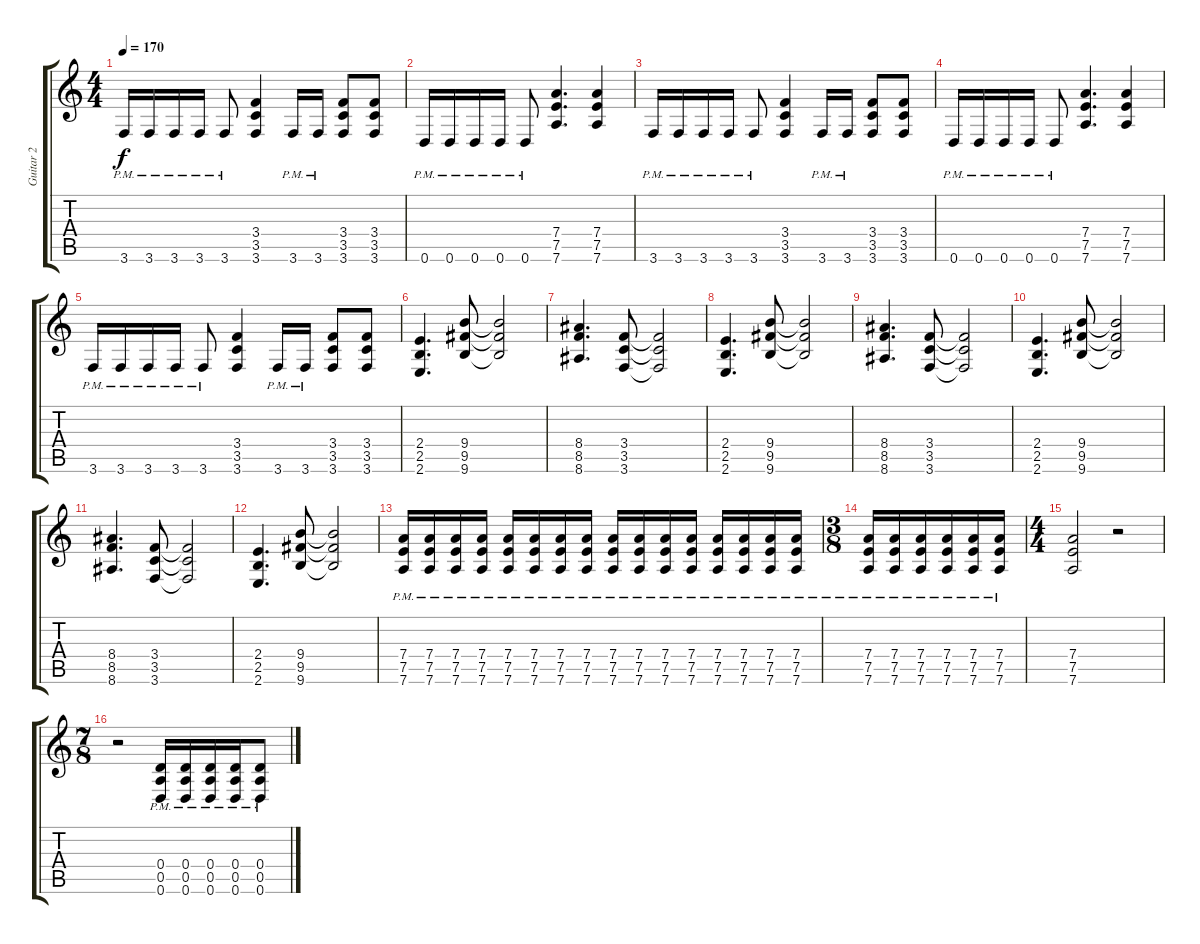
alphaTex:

\track ("Guitar 2" "Guitar 2") {instrument distortionguitar}
\staff {score tabs}
\tuning (E4 B3 G3 D3 A2 D2) {hide}
\ts (4 4)
\tempo 170
\clef g2
\ks c
3.6{pm}.16{dy f} 3.6{pm}.16 3.6{pm}.16 3.6{pm}.16 3.6{pm}.8 (3.4 3.5 3.6).4 3.6{pm}.16 3.6{pm}.16 (3.4 3.5 3.6).8 (3.4 3.5 3.6).8 |
0.6{pm}.16 0.6{pm}.16 0.6{pm}.16 0.6{pm}.16 0.6{pm}.8 (7.4 7.5 7.6).4{d} (7.4 7.5 7.6).4 |
3.6{pm}.16 3.6{pm}.16 3.6{pm}.16 3.6{pm}.16 3.6{pm}.8 (3.4 3.5 3.6).4 3.6{pm}.16 3.6{pm}.16 (3.4 3.5 3.6).8 (3.4 3.5 3.6).8 |
0.6{pm}.16 0.6{pm}.16 0.6{pm}.16 0.6{pm}.16 0.6{pm}.8 (7.4 7.5 7.6).4{d} (7.4 7.5 7.6).4 |
3.6{pm}.16 3.6{pm}.16 3.6{pm}.16 3.6{pm}.16 3.6{pm}.8 (3.4 3.5 3.6).4 3.6{pm}.16 3.6{pm}.16 (3.4 3.5 3.6).8 (3.4 3.5 3.6).8 |
(2.4 2.5 2.6).4{d} (9.4 9.5 9.6).8 (9.4{t} 9.5{t} 9.6{t}).2 |
(8.4 8.5 8.6).4{d} (3.4 3.5 3.6).8 (3.4{t} 3.5{t} 3.6{t}).2 |
(2.4 2.5 2.6).4{d} (9.4 9.5 9.6).8 (9.4{t} 9.5{t} 9.6{t}).2 |
(8.4 8.5 8.6).4{d} (3.4 3.5 3.6).8 (3.4{t} 3.5{t} 3.6{t}).2 |
(2.4 2.5 2.6).4{d} (9.4 9.5 9.6).8 (9.4{t} 9.5{t} 9.6{t}).2 |
(8.4 8.5 8.6).4{d} (3.4 3.5 3.6).8 (3.4{t} 3.5{t} 3.6{t}).2 |
(2.4 2.5 2.6).4{d} (9.4 9.5 9.6).8 (9.4{t} 9.5{t} 9.6{t}).2 |
(7.4{pm} 7.5{pm} 7.6{pm}).16 (7.4{pm} 7.5{pm} 7.6{pm}).16 (7.4{pm} 7.5{pm} 7.6{pm}).16 (7.4{pm} 7.5{pm} 7.6{pm}).16 (7.4{pm} 7.5{pm} 7.6{pm}).16 (7.4{pm} 7.5{pm} 7.6{pm}).16 (7.4{pm} 7.5{pm} 7.6{pm}).16 (7.4{pm} 7.5{pm} 7.6{pm}).16 (7.4{pm} 7.5{pm} 7.6{pm}).16 (7.4{pm} 7.5{pm} 7.6{pm}).16 (7.4{pm} 7.5{pm} 7.6{pm}).16 (7.4{pm} 7.5{pm} 7.6{pm}).16 (7.4{pm} 7.5{pm} 7.6{pm}).16 (7.4{pm} 7.5{pm} 7.6{pm}).16 (7.4{pm} 7.5{pm} 7.6{pm}).16 (7.4{pm} 7.5{pm} 7.6{pm}).16 |
\ts (3 8)
(7.4{pm} 7.5{pm} 7.6{pm}).16 (7.4{pm} 7.5{pm} 7.6{pm}).16 (7.4{pm} 7.5{pm} 7.6{pm}).16 (7.4{pm} 7.5{pm} 7.6{pm}).16 (7.4{pm} 7.5{pm} 7.6{pm}).16 (7.4{pm} 7.5{pm} 7.6{pm}).16 |
\ts (4 4)
(7.4 7.5 7.6).2 r.2 |
\ts (7 8)
r.2 (0.4{pm} 0.5{pm} 0.6{pm}).16 (0.4{pm} 0.5{pm} 0.6{pm}).16 (0.4{pm} 0.5{pm} 0.6{pm}).16 (0.4{pm} 0.5{pm} 0.6{pm}).16 (0.4{pm} 0.5{pm} 0.6{pm}).8
